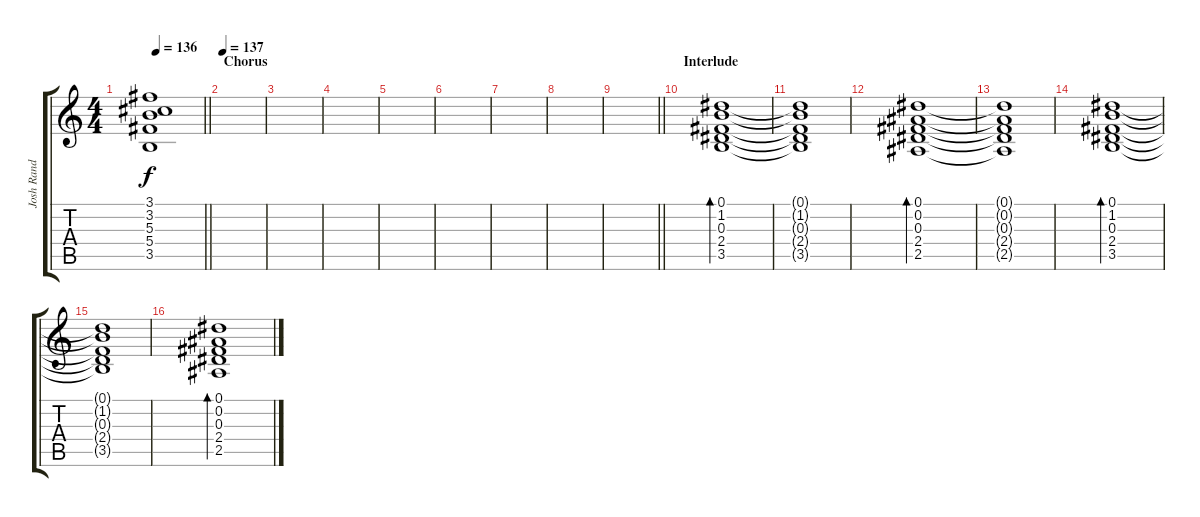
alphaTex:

\track ("Josh Rand (Clean)" "Josh Rand ") {instrument electricguitarjazz}
\staff {score tabs}
\tuning (Eb4 Bb3 Gb3 Db3 Ab2 Eb2) {hide}
\ts (4 4)
\tempo 136
\clef g2
\barLineRight lightlight
\ks c
(3.1{t} 3.2{t} 5.3{t} 5.4{t} 3.5{t}).1{dy f} |
\section ("" "Chorus")
\tempo 137
|
|
|
|
|
|
|
\barLineRight lightlight
|
\section ("" "Interlude")
(0.1 1.2 0.3 2.4 3.5).1{bd 240} |
(0.1{t} 1.2{t} 0.3{t} 2.4{t} 3.5{t}).1 |
(0.1 0.2 0.3 2.4 2.5).1{bd 240} |
(0.1{t} 0.2{t} 0.3{t} 2.4{t} 2.5{t}).1 |
(0.1 1.2 0.3 2.4 3.5).1{bd 240} |
(0.1{t} 1.2{t} 0.3{t} 2.4{t} 3.5{t}).1 |
(0.1 0.2 0.3 2.4 2.5).1{bd 240}
